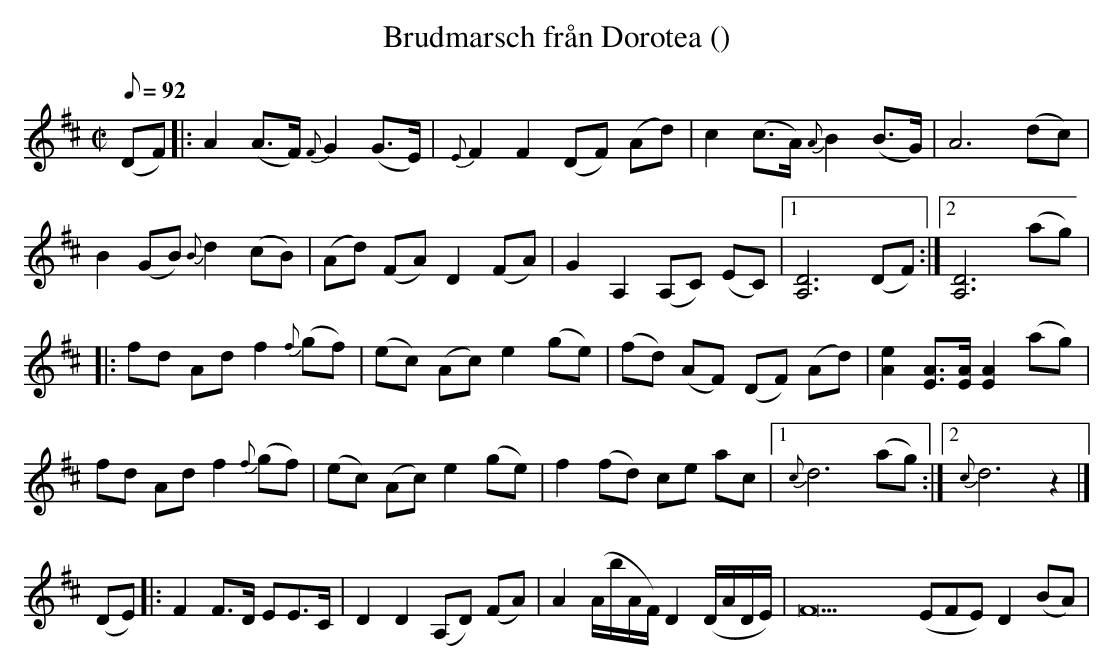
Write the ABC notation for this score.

X:1
T: Brudmarsch från Dorotea ()
M: C|
L: 1/8
K: D
Q: 92
v:1
(DF) |: A2(A>F) {F}G2(G>E) | {E}F2F2 (DF) (Ad) | c2(c>A) {A}B2(B>G) | A6(dc) |
B2(GB) {B}d2(cB) | (Ad) (FA) D2(FA) | G2A,2 (A,C) (EC) |1 [A,D]6(DF) :|2 [A,D]6(ag) |
|: fd Ad f2{f}(gf) | (ec) (Ac) e2(ge) | (fd) (AF) (DF) (Ad) | [Ae]2[EA]>[EA] [EA]2(ag) |
fd Ad f2{f}(gf) | (ec) (Ac) e2(ge) | f2 (fd) ce ac |1 {c}d6(ag) :|2 {c}d6z2 |]
v:2
(DE) |: F2F>D EE>C | D2D2 (A,D) (FA) | A2(A/b/A/F/) D2(D/A/D/E/) | F23(EFE) D2(BA) |
